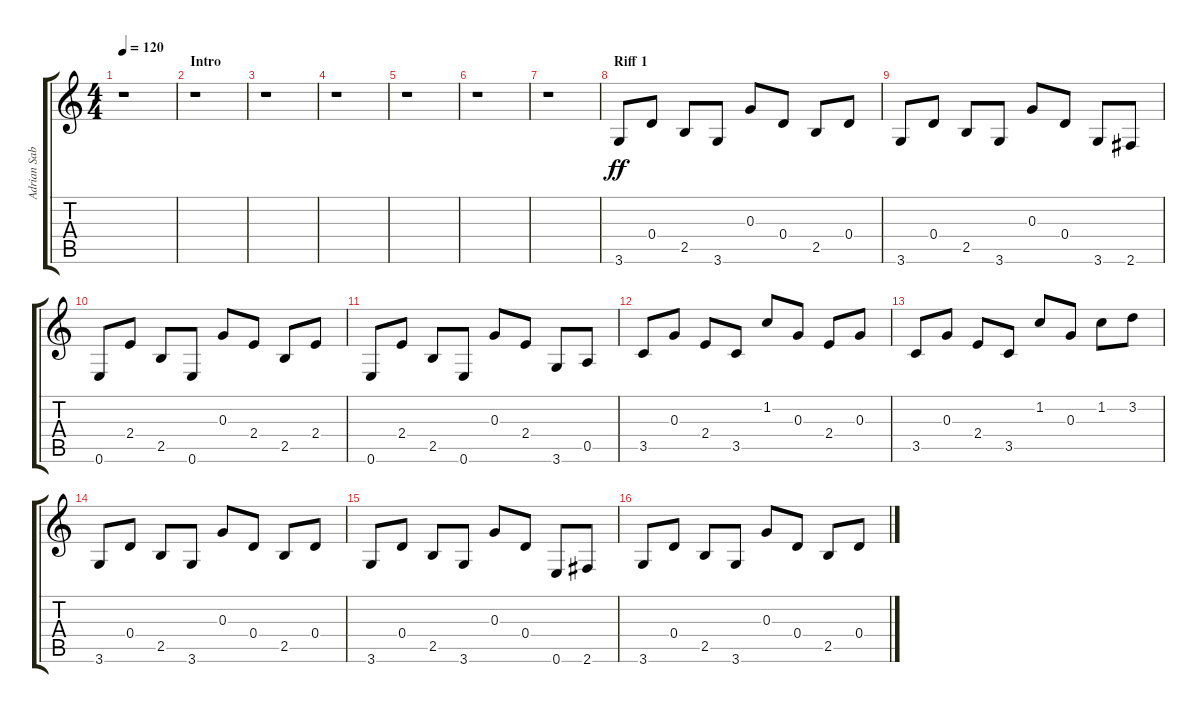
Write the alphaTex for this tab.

\track ("Adrian Sabbath" "Adrian Sab") {instrument acousticguitarsteel}
\staff {score tabs}
\tuning (E4 B3 G3 D3 A2 E2) {hide}
\ts (4 4)
\tempo 120
\clef g2
\ks c
r.1{dy ff instrument acousticguitarsteel} |
\section ("" "Intro")
r.1 |
r.1 |
r.1 |
r.1 |
r.1 |
r.1 |
\section ("" "Riff 1")
3.6.8 0.4.8 2.5.8 3.6.8 0.3.8 0.4.8 2.5.8 0.4.8 |
3.6.8 0.4.8 2.5.8 3.6.8 0.3.8 0.4.8 3.6.8 2.6.8 |
0.6.8 2.4.8 2.5.8 0.6.8 0.3.8 2.4.8 2.5.8 2.4.8 |
0.6.8 2.4.8 2.5.8 0.6.8 0.3.8 2.4.8 3.6.8 0.5.8 |
3.5.8 0.3.8 2.4.8 3.5.8 1.2.8 0.3.8 2.4.8 0.3.8 |
3.5.8 0.3.8 2.4.8 3.5.8 1.2.8 0.3.8 1.2.8 3.2.8 |
3.6.8 0.4.8 2.5.8 3.6.8 0.3.8 0.4.8 2.5.8 0.4.8 |
3.6.8 0.4.8 2.5.8 3.6.8 0.3.8 0.4.8 0.6.8 2.6.8 |
3.6.8 0.4.8 2.5.8 3.6.8 0.3.8 0.4.8 2.5.8 0.4.8
